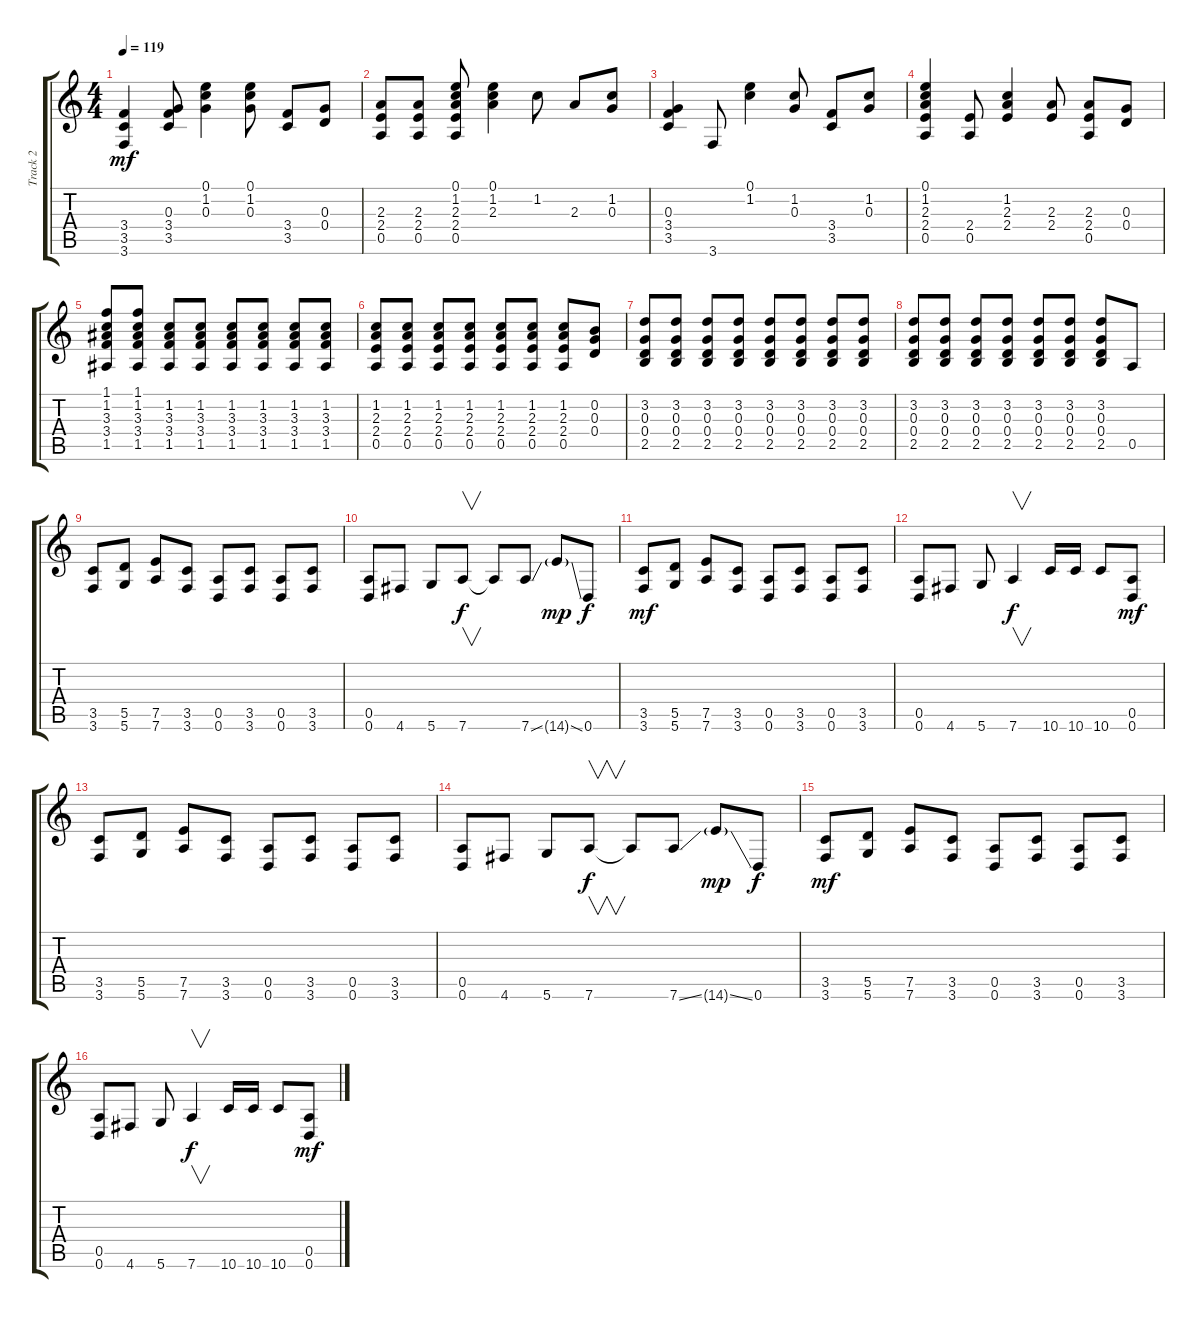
\track ("Track 2" "Track 2") {instrument overdrivenguitar}
\staff {score tabs}
\tuning (E4 B3 G3 D3 A2 D2) {hide}
\ts (4 4)
\tempo 119
\clef g2
\ks c
(3.4 3.5 3.6).4{dy mf} (0.3 3.4 3.5).8 (0.1 1.2 0.3).4 (0.1 1.2 0.3).8 (3.4 3.5).8 (0.3 0.4).8 |
(2.3 2.4 0.5).8 (2.3 2.4 0.5).8 (0.1 1.2 2.3 2.4 0.5).8 (0.1 1.2 2.3).4 1.2.8 2.3.8 (1.2 0.3).8 |
(0.3 3.4 3.5).4 3.6.8 (0.1 1.2).4 (1.2 0.3).8 (3.4 3.5).8 (1.2 0.3).8 |
(0.1 1.2 2.3 2.4 0.5).4 (2.4 0.5).8 (1.2 2.3 2.4).4 (2.3 2.4).8 (2.3 2.4 0.5).8 (0.3 0.4).8 |
(1.1 1.2 3.3 3.4 1.5).8 (1.1 1.2 3.3 3.4 1.5).8 (1.2 3.3 3.4 1.5).8 (1.2 3.3 3.4 1.5).8 (1.2 3.3 3.4 1.5).8 (1.2 3.3 3.4 1.5).8 (1.2 3.3 3.4 1.5).8 (1.2 3.3 3.4 1.5).8 |
(1.2 2.3 2.4 0.5).8 (1.2 2.3 2.4 0.5).8 (1.2 2.3 2.4 0.5).8 (1.2 2.3 2.4 0.5).8 (1.2 2.3 2.4 0.5).8 (1.2 2.3 2.4 0.5).8 (1.2 2.3 2.4 0.5).8 (0.2 0.3 0.4).8 |
(3.2 0.3 0.4 2.5).8 (3.2 0.3 0.4 2.5).8 (3.2 0.3 0.4 2.5).8 (3.2 0.3 0.4 2.5).8 (3.2 0.3 0.4 2.5).8 (3.2 0.3 0.4 2.5).8 (3.2 0.3 0.4 2.5).8 (3.2 0.3 0.4 2.5).8 |
(3.2 0.3 0.4 2.5).8 (3.2 0.3 0.4 2.5).8 (3.2 0.3 0.4 2.5).8 (3.2 0.3 0.4 2.5).8 (3.2 0.3 0.4 2.5).8 (3.2 0.3 0.4 2.5).8 (3.2 0.3 0.4 2.5).8 0.5.8 |
(3.5 3.6).8 (5.5 5.6).8 (7.5 7.6).8 (3.5 3.6).8 (0.5 0.6).8 (3.5 3.6).8 (0.5 0.6).8 (3.5 3.6).8 |
(0.5 0.6).8 4.6.8 5.6.8 7.6.8{v dy f} 7.6{t}.8 7.6{ss}.8 14.6{ss g}.8{dy mp} 0.6.8{dy f} |
(3.5 3.6).8{dy mf} (5.5 5.6).8 (7.5 7.6).8 (3.5 3.6).8 (0.5 0.6).8 (3.5 3.6).8 (0.5 0.6).8 (3.5 3.6).8 |
(0.5 0.6).8 4.6.8 5.6.8 7.6.4{v dy f} 10.6.16 10.6.16 10.6.8 (0.5 0.6).8{dy mf} |
(3.5 3.6).8 (5.5 5.6).8 (7.5 7.6).8 (3.5 3.6).8 (0.5 0.6).8 (3.5 3.6).8 (0.5 0.6).8 (3.5 3.6).8 |
(0.5 0.6).8 4.6.8 5.6.8 7.6.8{v dy f} 7.6{t}.8 7.6{ss}.8 14.6{ss g}.8{dy mp} 0.6.8{dy f} |
(3.5 3.6).8{dy mf} (5.5 5.6).8 (7.5 7.6).8 (3.5 3.6).8 (0.5 0.6).8 (3.5 3.6).8 (0.5 0.6).8 (3.5 3.6).8 |
(0.5 0.6).8 4.6.8 5.6.8 7.6.4{v dy f} 10.6.16 10.6.16 10.6.8 (0.5 0.6).8{dy mf}
